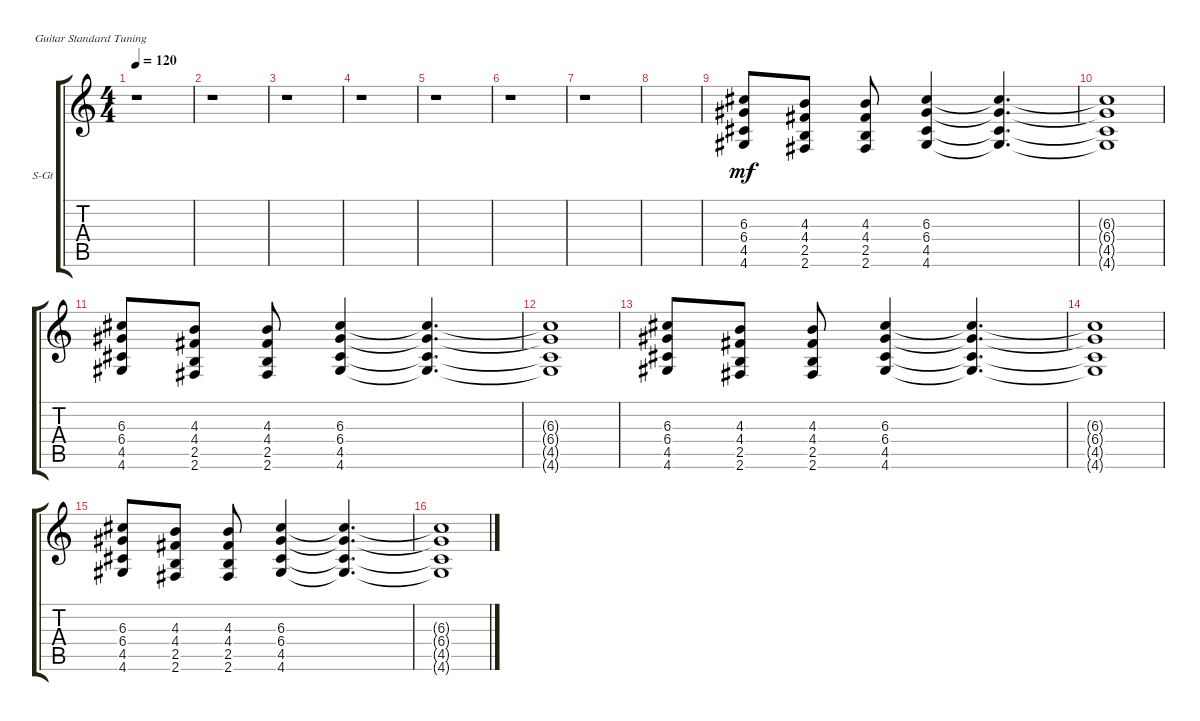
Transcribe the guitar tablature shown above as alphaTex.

\defaultSystemsLayout 4
\bracketExtendMode groupsimilarinstruments
\firstSystemTrackNameOrientation horizontal
\otherSystemsTrackNameOrientation horizontal
\track ("Steel Guitar" "S-Gt") {instrument acousticguitarsteel}
\staff {score tabs}
\tuning (E4 B3 G3 D3 A2 E2)
\ts (4 4)
\tempo 120
\clef g2
\ks c
r.1{dy mf instrument acousticguitarsteel} |
r.1 |
r.1 |
r.1 |
r.1 |
r.1 |
r.1 |
|
(4.5 6.4 6.3 4.6).8 (4.3 4.4 2.5 2.6).8 (4.3 4.4 2.5 2.6).8 (4.5 6.4 6.3 4.6).4 (4.6{t} 4.5{t} 6.4{t} 6.3{t}).4{d} |
(4.5{t} 6.4{t} 4.6{t} 6.3{t}).1 |
(4.5 6.4 6.3 4.6).8 (4.3 4.4 2.5 2.6).8 (4.3 4.4 2.5 2.6).8 (4.5 6.4 6.3 4.6).4 (4.6{t} 4.5{t} 6.4{t} 6.3{t}).4{d} |
(4.5{t} 6.4{t} 4.6{t} 6.3{t}).1 |
(4.5 6.4 6.3 4.6).8 (4.3 4.4 2.5 2.6).8 (4.3 4.4 2.5 2.6).8 (4.5 6.4 6.3 4.6).4 (4.6{t} 4.5{t} 6.4{t} 6.3{t}).4{d} |
(4.5{t} 6.4{t} 4.6{t} 6.3{t}).1 |
(4.5 6.4 6.3 4.6).8 (4.3 4.4 2.5 2.6).8 (4.3 4.4 2.5 2.6).8 (4.5 6.4 6.3 4.6).4 (4.6{t} 4.5{t} 6.4{t} 6.3{t}).4{d} |
(4.5{t} 6.4{t} 4.6{t} 6.3{t}).1
